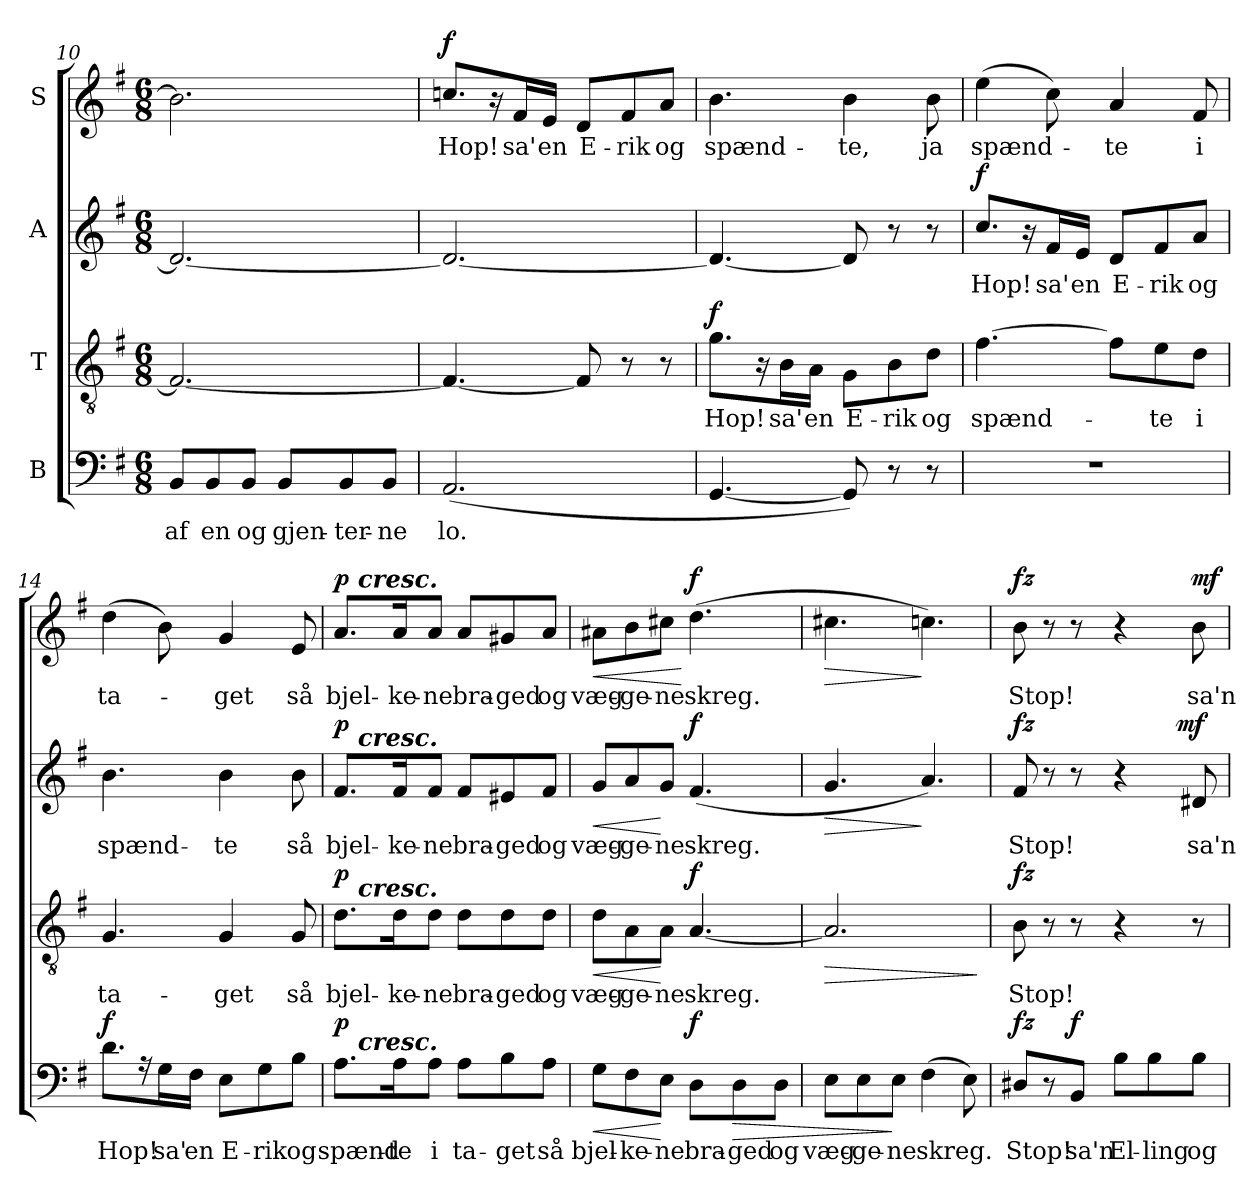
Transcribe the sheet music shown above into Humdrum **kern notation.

**kern	**text	**dynam	**kern	**text	**dynam	**kern	**text	**dynam	**kern	**text	**dynam
*part4	*part4	*part4	*part3	*part3	*part3	*part2	*part2	*part2	*part1	*part1	*part1
*staff4	*staff4	*staff4	*staff3	*staff3	*staff3	*staff2	*staff2	*staff2	*staff1	*staff1	*staff1
*I"B	*	*	*I"T	*	*	*I"A	*	*	*I"S	*	*
!!LO:LB:g=z
*clefF4	*	*	*clefGv2	*	*	*clefG2	*	*	*clefG2	*	*
*k[f#]	*	*	*k[f#]	*	*	*k[f#]	*	*	*k[f#]	*	*
*G:	*	*	*G:	*	*	*G:	*	*	*G:	*	*
*M6/8	*	*	*M6/8	*	*	*M6/8	*	*	*M6/8	*	*
=10	=10	=10	=10	=10	=10	=10	=10	=10	=10	=10	=10
!	!LO:LY:b	!	!	!	!	!	!	!	!	!	!
8BB/L	af	.	2.F#/_	.	.	2.d/_	.	.	2.b\]	.	.
!	!LO:LY:b	!	!	!	!	!	!	!	!	!	!
8BB/	en	.	.	.	.	.	.	.	.	.	.
!	!LO:LY:b	!	!	!	!	!	!	!	!	!	!
8BB/J	og	.	.	.	.	.	.	.	.	.	.
!	!LO:LY:b	!	!	!	!	!	!	!	!	!	!
8BB/L	gjen-	.	.	.	.	.	.	.	.	.	.
!	!LO:LY:b	!	!	!	!	!	!	!	!	!	!
8BB/	-ter-	.	.	.	.	.	.	.	.	.	.
!	!LO:LY:b	!	!	!	!	!	!	!	!	!	!
8BB/J	-ne	.	.	.	.	.	.	.	.	.	.
=11	=11	=11	=11	=11	=11	=11	=11	=11	=11	=11	=11
!	!LO:LY:b	!	!	!	!	!	!	!	!	!LO:LY:b	!LO:DY:a
(<2.AA/	lo.	.	4.F#/_	.	.	2.d/_	.	.	8.ccni/L	Hop!	f
.	.	.	.	.	.	.	.	.	16r	.	.
!	!	!	!	!	!	!	!	!	!	!LO:LY:b	!
.	.	.	.	.	.	.	.	.	16f#/L	sa'	.
!	!	!	!	!	!	!	!	!	!	!LO:LY:b	!
.	.	.	.	.	.	.	.	.	16e/JJ	en	.
!	!	!	!	!	!	!	!	!	!	!LO:LY:b	!
.	.	.	8F#/]	.	.	.	.	.	8d/L	E-	.
!	!	!	!	!	!	!	!	!	!	!LO:LY:b	!
.	.	.	8r	.	.	.	.	.	8f#/	-rik	.
!	!	!	!	!	!	!	!	!	!	!LO:LY:b	!
.	.	.	8r	.	.	.	.	.	8a/J	og	.
=12	=12	=12	=12	=12	=12	=12	=12	=12	=12	=12	=12
!	!	!	!	!LO:LY:b	!LO:DY:a	!	!	!	!	!LO:LY:b	!
[4.GG/	.	.	8.g\L	Hop!	f	4.d/_	.	.	4.b\	spænd-	.
.	.	.	16r	.	.	.	.	.	.	.	.
!	!	!	!	!LO:LY:b	!	!	!	!	!	!	!
.	.	.	16B\L	sa'	.	.	.	.	.	.	.
!	!	!	!	!LO:LY:b	!	!	!	!	!	!	!
.	.	.	16A\JJ	en	.	.	.	.	.	.	.
!	!	!	!	!LO:LY:b	!	!	!	!	!	!LO:LY:b	!
8GG/])	.	.	8G\L	E-	.	8d/]	.	.	4b\	-te,	.
!	!	!	!	!LO:LY:b	!	!	!	!	!	!	!
8r	.	.	8B\	-rik	.	8r	.	.	.	.	.
!	!	!	!	!LO:LY:b	!	!	!	!	!	!LO:LY:b	!
8r	.	.	8d\J	og	.	8r	.	.	8b\	ja	.
=13	=13	=13	=13	=13	=13	=13	=13	=13	=13	=13	=13
!	!	!	!	!LO:LY:b	!	!	!LO:LY:b	!LO:DY:a	!	!LO:LY:b	!
2.r	.	.	[4.f#\	spænd-	.	8.cc/L	Hop!	f	(>4ee\	spænd-	.
.	.	.	.	.	.	16r	.	.	.	.	.
!	!	!	!	!	!	!	!LO:LY:b	!	!	!	!
.	.	.	.	.	.	16f#/L	sa'	.	8cc\)	.	.
!	!	!	!	!	!	!	!LO:LY:b	!	!	!	!
.	.	.	.	.	.	16e/JJ	en	.	.	.	.
!	!	!	!	!	!	!	!LO:LY:b	!	!	!LO:LY:b	!
.	.	.	8f#\L]	.	.	8d/L	E-	.	4a/	-te	.
!	!	!	!	!LO:LY:b	!	!	!LO:LY:b	!	!	!	!
.	.	.	8e\	-te	.	8f#/	-rik	.	.	.	.
!	!	!	!	!LO:LY:b	!	!	!LO:LY:b	!	!	!LO:LY:b	!
.	.	.	8d\J	i	.	8a/J	og	.	8f#/	i	.
=14	=14	=14	=14	=14	=14	=14	=14	=14	=14	=14	=14
!	!LO:LY:b	!LO:DY:a	!	!LO:LY:b	!	!	!LO:LY:b	!	!	!LO:LY:b	!
8.d\L	Hop!	f	4.G/	ta-	.	4.b\	spænd-	.	(>4dd\	ta-	.
16r	.	.	.	.	.	.	.	.	.	.	.
!	!LO:LY:b	!	!	!	!	!	!	!	!	!	!
16G\L	sa'	.	.	.	.	.	.	.	8b\)	.	.
!	!LO:LY:b	!	!	!	!	!	!	!	!	!	!
16F#\JJ	en	.	.	.	.	.	.	.	.	.	.
!	!LO:LY:b	!	!	!LO:LY:b	!	!	!LO:LY:b	!	!	!LO:LY:b	!
8E\L	E-	.	4G/	-get	.	4b\	-te	.	4g/	-get	.
!	!LO:LY:b	!	!	!	!	!	!	!	!	!	!
8G\	-rik	.	.	.	.	.	.	.	.	.	.
!	!LO:LY:b	!	!	!LO:LY:b	!	!	!LO:LY:b	!	!	!LO:LY:b	!
8B\J	og	.	8G/	så	.	8b\	så	.	8e/	så	.
!!LO:PB:g=z
=15	=15	=15	=15	=15	=15	=15	=15	=15	=15	=15	=15
!	!LO:LY:b	!LO:DY:a	!	!LO:LY:b	!LO:DY:a	!	!LO:LY:b	!LO:DY:a	!	!LO:LY:b	!LO:DY:a
*^	*	*	*^	*	*	*^	*	*	*^	*	*
8.A\L	16ryy	spænd-	p	8.d\L	16ryy	bjel-	p	8.f#/L	16ryy	bjel-	p	8.a/L	16ryy	bjel-	p
!	!	!	!	!	!	!	!	!	!	!	!	!	!LO:TX:a:Bi:t=cresc.	!	!
!	!	!	!	!	!	!	!	!	!LO:TX:a:Bi:t=cresc.	!	!	!	!	!	!
!	!	!	!	!	!LO:TX:a:Bi:t=cresc.	!	!	!	!	!	!	!	!	!	!
!	!LO:TX:a:Bi:t=cresc.	!	!	!	!	!	!	!	!	!	!	!	!	!	!
.	2ryy	.	.	.	2ryy	.	.	.	2ryy	.	.	.	2ryy	.	.
!	!	!LO:LY:b	!	!	!	!LO:LY:b	!	!	!	!LO:LY:b	!	!	!	!LO:LY:b	!
16A\k	.	-te	.	16d\k	.	-ke-	.	16f#/k	.	-ke-	.	16a/k	.	-ke-	.
!	!	!LO:LY:b	!	!	!	!LO:LY:b	!	!	!	!LO:LY:b	!	!	!	!LO:LY:b	!
8A\J	.	i	.	8d\J	.	-ne	.	8f#/J	.	-ne	.	8a/J	.	-ne	.
!	!	!LO:LY:b	!	!	!	!LO:LY:b	!	!	!	!LO:LY:b	!	!	!	!LO:LY:b	!
8A\L	.	ta-	.	8d\L	.	bra-	.	8f#/L	.	bra-	.	8a/L	.	bra-	.
!	!	!LO:LY:b	!	!	!	!LO:LY:b	!	!	!	!LO:LY:b	!	!	!	!LO:LY:b	!
8B\	.	-get	.	8d\	.	-ged	.	8e#X/	.	-ged	.	8g#X/	.	-ged	.
.	8.ryy	.	.	.	8.ryy	.	.	.	8.ryy	.	.	.	8.ryy	.	.
!	!	!LO:LY:b	!	!	!	!LO:LY:b	!	!	!	!LO:LY:b	!	!	!	!LO:LY:b	!
8A\J	.	så	.	8d\J	.	og	.	8f#/J	.	og	.	8a/J	.	og	.
=16	=16	=16	=16	=16	=16	=16	=16	=16	=16	=16	=16	=16	=16	=16	=16
!	!	!LO:LY:b	!LO:HP:b	!	!	!LO:LY:b	!LO:HP:b	!	!	!LO:LY:b	!LO:HP:b	!	!	!LO:LY:b	!LO:HP:b
*v	*v	*	*	*	*	*	*	*v	*v	*	*	*v	*v	*	*
*	*	*	*v	*v	*	*	*	*	*	*	*	*
8G\L	bjel-	<	8d\L	væg-	<	8g/L	væg-	<	8a#X\L	væg-	<
!	!LO:LY:b	!	!	!LO:LY:b	!	!	!LO:LY:b	!	!	!LO:LY:b	!
8F#\	-ke-	.	8A\	-ge-	.	8a/	-ge-	.	8b\	-ge-	.
!	!LO:LY:b	!	!	!LO:LY:b	!	!	!LO:LY:b	!	!	!LO:LY:b	!
8E\J	-ne	[	8A\J	-ne	[	8g/J	-ne	[	8cc#X\J	-ne	.
!	!LO:LY:b	!LO:DY:a	!	!LO:LY:b	!LO:DY:a	!	!LO:LY:b	!LO:DY:a	!	!LO:LY:b	!LO:DY:n=1:a
8D\L	bra-	f	[4.A/	skreg.	f	(<4.f#/	skreg.	f	(>4.dd\	skreg.	[ f
!	!LO:LY:b	!LO:HP:b	!	!	!	!	!	!	!	!	!
8D\	-ged	>	.	.	.	.	.	.	.	.	.
!	!LO:LY:b	!	!	!	!	!	!	!	!	!	!
8D\J	og	.	.	.	.	.	.	.	.	.	.
=17	=17	=17	=17	=17	=17	=17	=17	=17	=17	=17	=17
!	!LO:LY:b	!	!	!	!LO:HP:b	!	!	!LO:HP:b	!	!	!LO:HP:b
8E\L	væg-	.	2.A/]	.	>	4.g/	.	>	4.cc#X\	.	>
!	!LO:LY:b	!	!	!	!	!	!	!	!	!	!
8E\	-ge-	.	.	.	.	.	.	.	.	.	.
!	!LO:LY:b	!	!	!	!	!	!	!	!	!	!
8E\J	-ne	]	.	.	.	.	.	.	.	.	.
!	!LO:LY:b	!	!	!	!	!	!	!	!	!	!
(>4F#\	skreg.	.	.	.	.	4.a/)	.	]	4.ccn\)	.	]
8E\)	.	.	.	.	.	.	.	.	.	.	.
.	.	.	.	.	]	.	.	.	.	.	.
=18	=18	=18	=18	=18	=18	=18	=18	=18	=18	=18	=18
!	!LO:LY:b	!LO:DY:a	!	!LO:LY:b	!LO:DY:a	!	!LO:LY:b	!LO:DY:a	!	!LO:LY:b	!LO:DY:a
*	*	*	*	*	*	*^	*	*	*	*	*
8D#X/L	Stop!	fz	8B\	Stop!	fz	8f#/	2ryy	Stop!	fz	8b\	Stop!	fz
8r	.	.	8r	.	.	8r	.	.	.	8r	.	.
!	!LO:LY:b	!LO:DY:a	!	!	!	!	!	!	!	!	!	!
8BB/J	sa'n	f	8r	.	.	8r	.	.	.	8r	.	.
!	!LO:LY:b	!	!	!	!	!	!	!	!	!	!	!
8B\L	El-	.	4r	.	.	4r	.	.	.	4r	.	.
!	!LO:LY:b	!	!	!	!	!	!	!	!	!	!	!
8B\	-ling	.	.	.	.	.	16.ryy	.	.	.	.	.
!	!	!	!	!	!	!	!	!	!LO:DY:a	!	!	!
.	.	.	.	.	.	.	8ryy	.	mf	.	.	.
!	!LO:LY:b	!	!	!	!	!	!	!LO:LY:b	!	!	!LO:LY:b	!LO:DY:a
8B\J	og	.	8r	.	.	8d#X/	.	sa'n	.	8b\	sa'n	mf
.	.	.	.	.	.	.	32ryy	.	.	.	.	.
*	*	*	*	*	*	*v	*v	*	*	*	*	*
=	=	=	=	=	=	=	=	=	=	=	=
*-	*-	*-	*-	*-	*-	*-	*-	*-	*-	*-	*-
